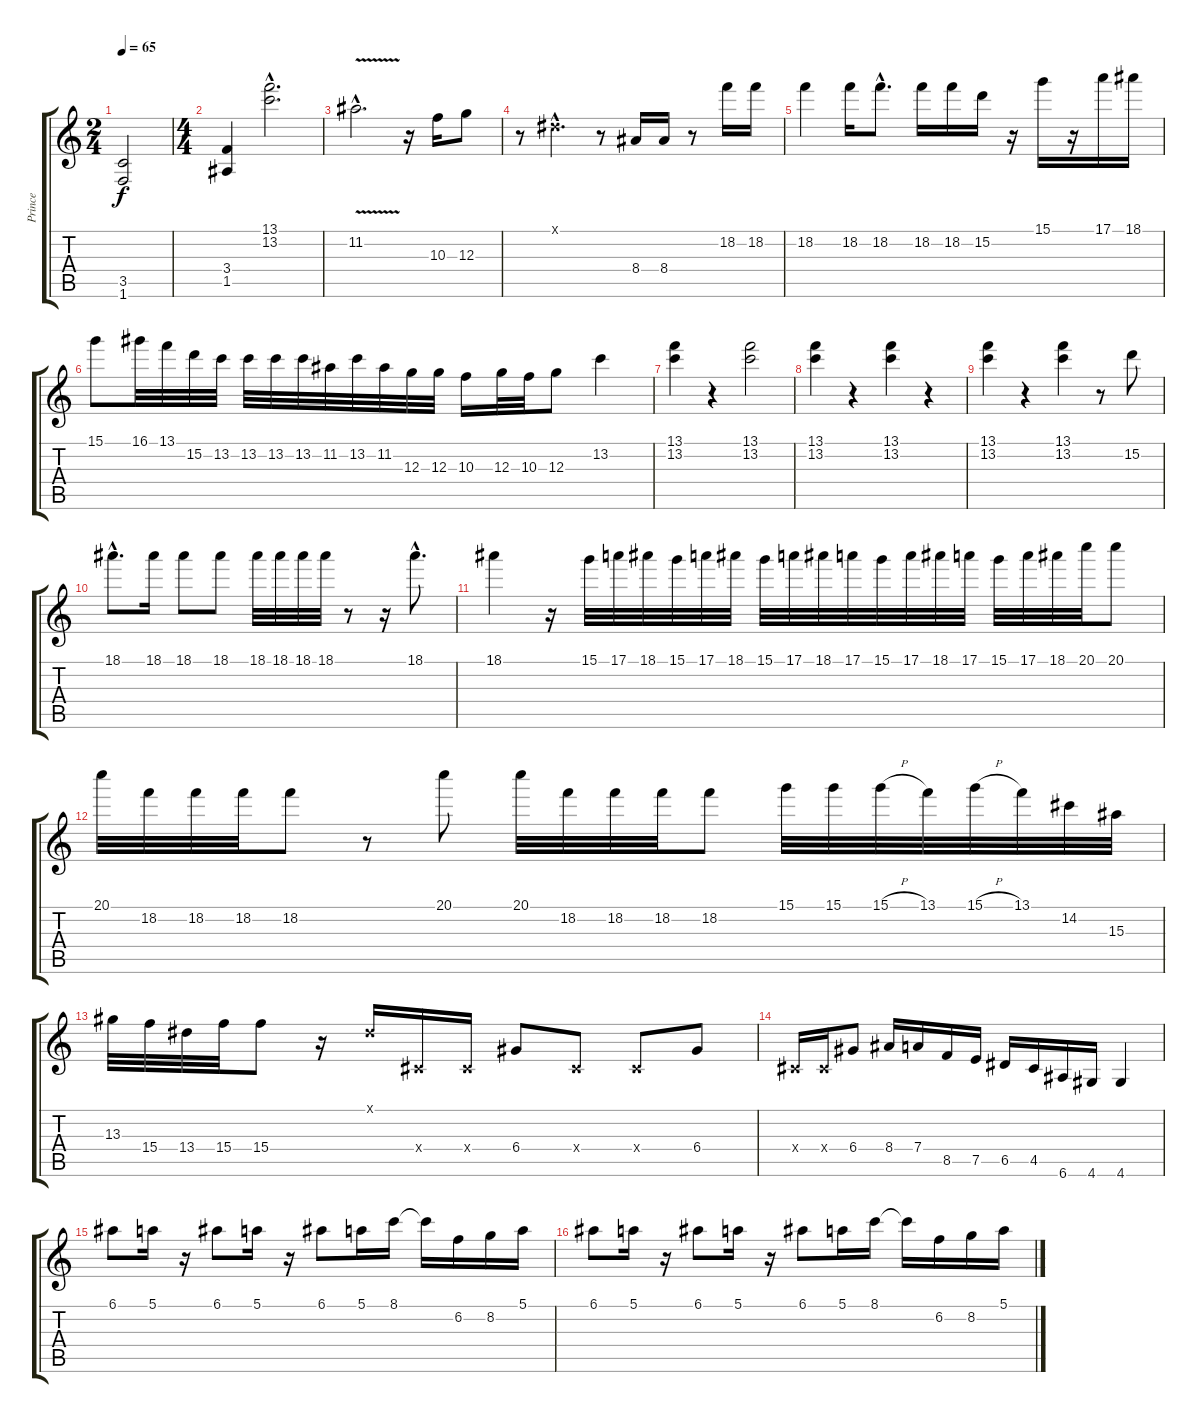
\track ("Prince" "Prince") {instrument electricguitarclean}
\staff {score tabs}
\tuning (E4 B3 G3 D3 A2 E2) {hide}
\ts (2 4)
\tempo 65
\clef g2
\ks c
(3.5 1.6).2{dy f} |
\ts (4 4)
(3.4 1.5).4 (13.1{hac} 13.2{hac}).2{d} |
11.2{v hac}.2{d} r.16 10.3.16 12.3.8 |
r.8 -1.1{hac x}.4{d} r.8 8.4.16 8.4.16 r.8 18.2.16 18.2.16 |
18.2.4 18.2.16 18.2{hac}.8{d} 18.2.16 18.2.16 15.2.16 r.16 15.1.16 r.16 17.1.16 18.1.16 |
15.1.8 16.1.32 13.1.32 15.2.32 13.2.32 13.2.32 13.2.32 13.2.32 11.2.32 13.2.32 11.2.32 12.3.32 12.3.32 10.3.16 12.3.32 10.3.32 12.3.8 13.2.4 |
(13.1 13.2).4 r.4 (13.1 13.2).2 |
(13.1 13.2).4 r.4 (13.1 13.2).4 r.4 |
(13.1 13.2).4 r.4 (13.1 13.2).4 r.8 15.2.8 |
18.1{hac}.8{d} 18.1.16 18.1.8 18.1.8 18.1.32 18.1.32 18.1.32 18.1.32 r.8 r.16 18.1{hac}.8{d} |
18.1.4 r.16 15.1.32 17.1.32 18.1.32 15.1.32 17.1.32 18.1.32 15.1.32 17.1.32 18.1.32 17.1.32 15.1.32 17.1.32 18.1.32 17.1.32 15.1.32 17.1.32 18.1.32 20.1.32 20.1.8 |
20.1.32 18.2.32 18.2.32 18.2.32 18.2.8 r.8 20.1.8 20.1.32 18.2.32 18.2.32 18.2.32 18.2.8 15.1.32 15.1.32 15.1{h}.32 13.1.32 15.1{h}.32 13.1.32 14.2.32 15.3.32 |
13.3.32 15.4.32 13.4.32 15.4.32 15.4.8 r.16 -1.1{x}.16 -1.4{x}.16 -1.4{x}.16 6.4.8 -1.4{x}.8 -1.4{x}.8 6.4.8 |
-1.4{x}.16 -1.4{x}.16 6.4.8 8.4.16 7.4.16 8.5.16 7.5.16 6.5.16 4.5.16 6.6.16 4.6.16 4.6.4 |
6.1.8 5.1.16 r.16 6.1.8 5.1.16 r.16 6.1.8 5.1.16 8.1.16 8.1{t}.16 6.2.16 8.2.16 5.1.16 |
6.1.8 5.1.16 r.16 6.1.8 5.1.16 r.16 6.1.8 5.1.16 8.1.16 8.1{t}.16 6.2.16 8.2.16 5.1.16
